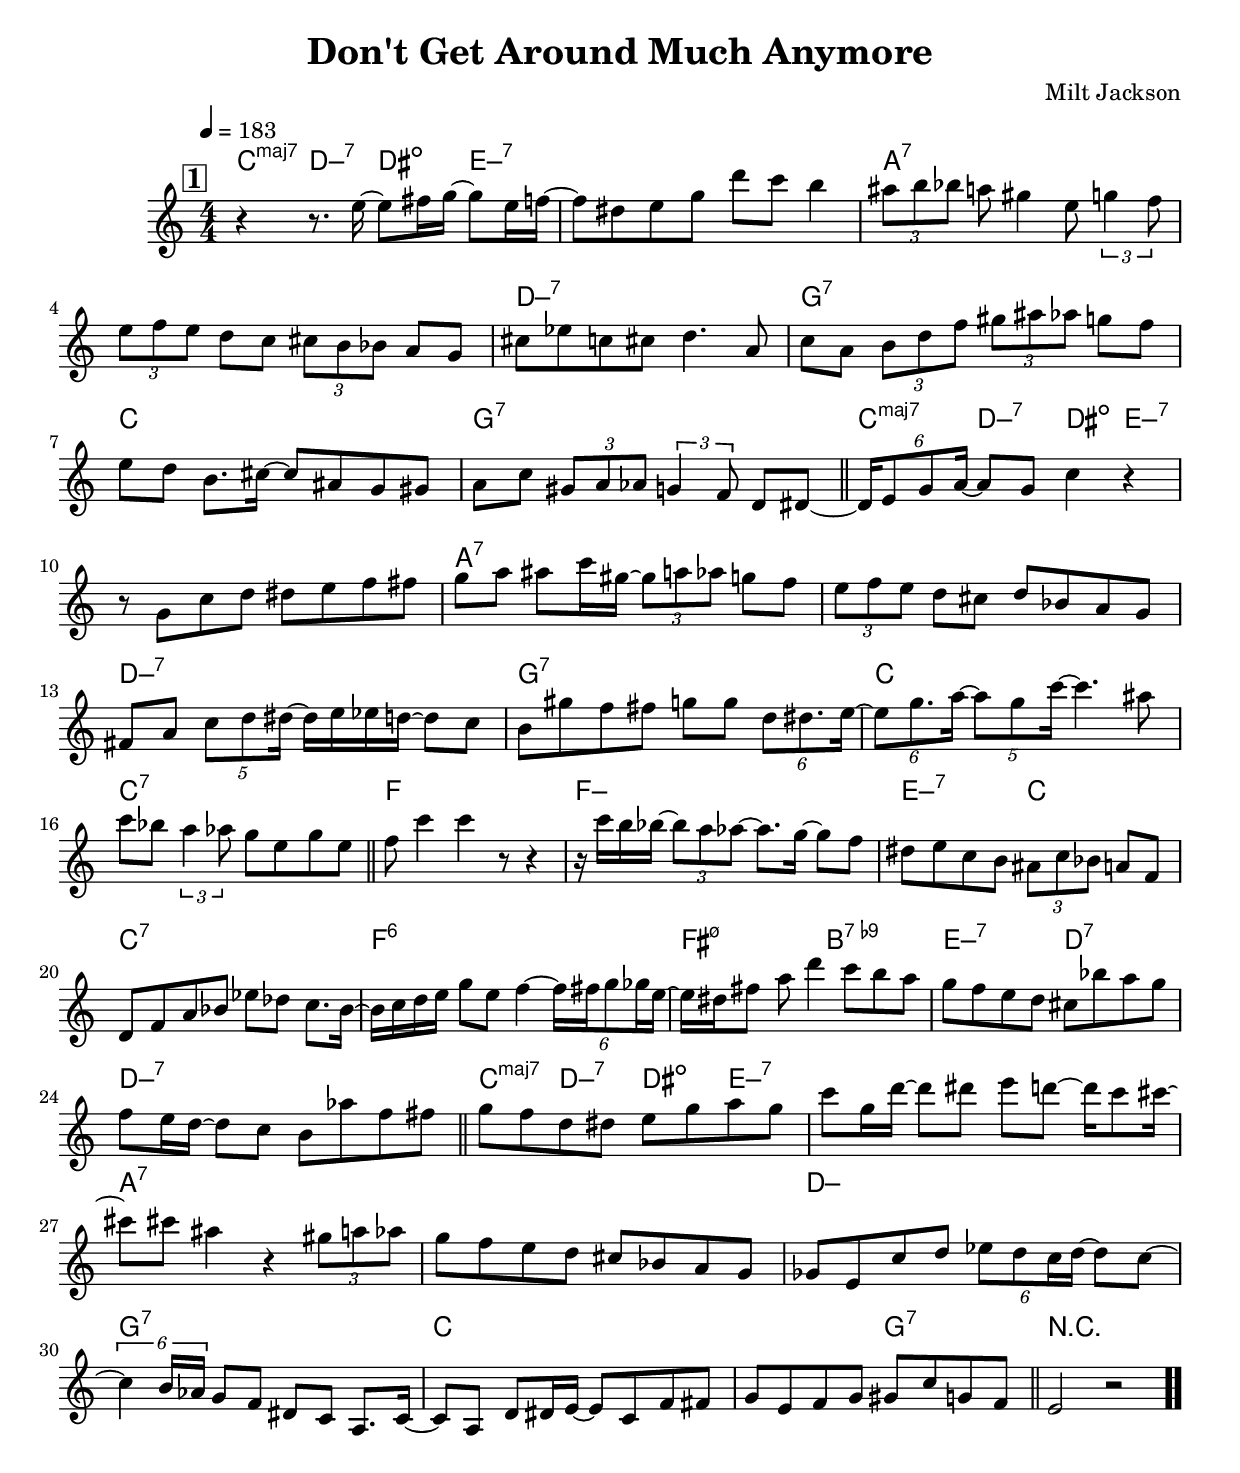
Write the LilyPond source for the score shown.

\version "2.13.2"

#(ly:set-option 'point-and-click #f)

\header {
  title = "Don't Get Around Much Anymore"
  composer = "Milt Jackson"
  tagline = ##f
}
global =
{
    \override Staff.TimeSignature #'style = #'()
    \time 4/4
    \clef "treble"
    \key c \major
    \override Rest #'direction = #'0
    \override MultiMeasureRest #'staff-position = #0
}
\score
{
<<
    \transpose c' c'

    \new ChordNames { \chords {
      \set majorSevenSymbol = \markup { "maj7" }
      \set minorChordModifier = \markup { \char ##x2013 }
      
      | c4:maj d4:min7 dis4:dim e4:min7 | s1 | a1:7 | s1 | d1:min7 | g1:7 | c1 | g1:7 
      | c4:maj d4:min7 dis4:dim e4:min7 | s1 | a1:7 | s1 | d1:min7 | g1:7 | c1 | c1:7 
      | f1 | f1:min | e2:min7 c2 | c1:7 | f1:6 | fis2:min5-7 b2:9- | e2:min7 d2:7 | d1:min7 
      | c4:maj d4:min7 dis4:dim e4:min7 | s1 | a1:7 | s1 | d1:min | g1:7 | c1 | s2 g2:7 
      | r1|
      }
      }

    \new Staff
    <<
    \transpose c' c'

    {
      \global
  		%\override Score.MetronomeMark #'transparent = ##t
  		%\override Score.MetronomeMark #'stencil = ##f
  		
  		\override HorizontalBracket #'direction = #UP
  		\override HorizontalBracket #'bracket-flare = #'(0 . 0)
  		
  		\override TextSpanner #'dash-fraction = #1.0
  		\override TextSpanner #'bound-details #'left #'text = \markup{ \concat{\draw-line #'(0 . -1.0) \draw-line #'(1.0 . 0) }}
  		\override TextSpanner #'bound-details #'right #'text = \markup{ \concat{ \draw-line #'(1.0 . 0) \draw-line #'(0 . -1.0) }}
          \set Score.markFormatter = #format-mark-box-numbers


      \tempo 4 = 183
      \set Score.currentBarNumber = #1
     
      \bar "||" \mark \default r4 r8. e''16~ e''8 fis''16 g''16~ g''8 e''16 f''16~ 
      | f''8 dis''8 e''8 g''8 d'''8 c'''8 b''4 
      | \tuplet 3/2 {ais''8 b''8 bes''8} a''8 gis''4 e''8 \tuplet 3/2 {g''4 f''8} 
      | \tuplet 3/2 {e''8 f''8 e''8} d''8 c''8 \tuplet 3/2 {cis''8 b'8 bes'8} a'8 g'8 
      | cis''8 es''8 c''8 cis''8 d''4. a'8 
      | c''8 a'8 \tuplet 3/2 {b'8 d''8 f''8} \tuplet 3/2 {gis''8 ais''8 aes''8} g''8 f''8 
      | e''8 d''8 b'8. cis''16~ cis''8 ais'8 g'8 gis'8 
      | a'8 c''8 \tuplet 3/2 {gis'8 a'8 aes'8} \tuplet 3/2 {g'4 f'8} d'8 dis'8~ 
      \bar "||" \tuplet 6/4 {dis'16 e'8 g'8 a'16~} a'8 g'8 c''4 r4 
      | r8 g'8 c''8 d''8 dis''8 e''8 f''8 fis''8 
      | g''8 a''8 ais''8 c'''16 gis''16~ \tuplet 3/2 {gis''8 a''8 aes''8} g''8 f''8 
      | \tuplet 3/2 {e''8 f''8 e''8} d''8 cis''8 d''8 bes'8 a'8 g'8 
      | fis'8 a'8 \tuplet 5/4 {c''8 d''8 dis''16~} dis''16 e''16 es''16 d''16~ d''8 c''8 
      | b'8 gis''8 f''8 fis''8 g''8 g''8 \tuplet 6/4 {d''8 dis''8. e''16~} 
      | \tuplet 6/4 {e''8 g''8. a''16~} \tuplet 5/4 {a''8 g''8 c'''16~} c'''4. ais''8 
      | c'''8 bes''8 \tuplet 3/2 {a''4 aes''8} g''8 e''8 g''8 e''8 
      \bar "||" f''8 c'''4 c'''4 r8 r4 
      | r16 c'''16 b''16 bes''16~ \tuplet 3/2 {bes''8 a''8 aes''8~} aes''8. g''16~ g''8 f''8 
      | dis''8 e''8 c''8 b'8 \tuplet 3/2 {ais'8 c''8 bes'8} a'8 f'8 
      | d'8 f'8 a'8 bes'8 es''8 des''8 c''8. bes'16~ 
      | bes'16 c''16 d''16 e''16 g''8 e''8 f''4~ \tuplet 6/4 {f''16 fis''16 g''8 ges''16 e''16~} 
      | e''16 dis''16 fis''8 a''8 d'''4 c'''8 b''8 a''8 
      | g''8 f''8 e''8 d''8 cis''8 bes''8 a''8 g''8 
      | f''8 e''16 d''16~ d''8 c''8 b'8 aes''8 f''8 fis''8 
      \bar "||" g''8 f''8 d''8 dis''8 e''8 g''8 a''8 g''8 
      | c'''8 g''16 d'''16~ d'''8 dis'''8 e'''8 d'''8~ d'''16 c'''8 cis'''16~ 
      | cis'''8 cis'''8 ais''4 r4 \tuplet 3/2 {gis''8 a''8 aes''8} 
      | g''8 f''8 e''8 d''8 cis''8 bes'8 a'8 g'8 
      | ges'8 e'8 c''8 d''8 \tuplet 6/4 {es''8 d''8 c''16 d''16~} d''8 c''8~ 
      | \tuplet 6/4 {c''4 b'16 aes'16} g'8 f'8 dis'8 c'8 a8. c'16~ 
      | c'8 a8 d'8 dis'16 e'16~ e'8 c'8 f'8 fis'8 
      | g'8 e'8 f'8 g'8 gis'8 c''8 g'8 f'8 
      \bar "||" e'2 r2\bar  ".."
    }
    >>
>>    
}
